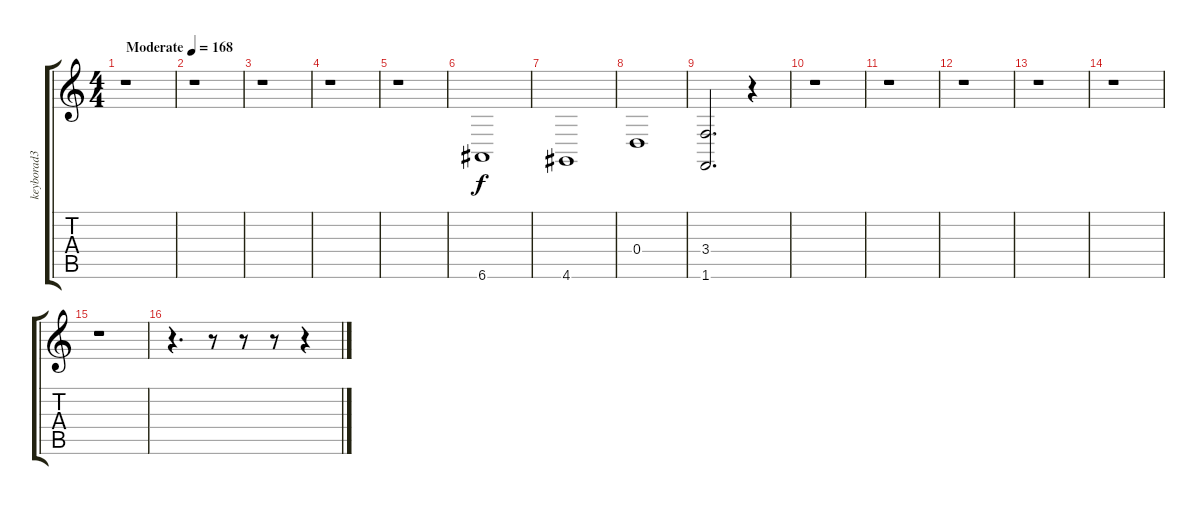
\track ("keyborad3" "keyborad3") {instrument stringensemble1}
\staff {score tabs}
\tuning (E4 B3 G3 D3 A2 E2) {hide}
\ts (4 4)
\tempo (168 "Moderate")
\clef g2
\ks c
r.1{dy f instrument stringensemble1} |
r.1 |
r.1 |
r.1 |
r.1 |
6.6.1 |
4.6.1 |
0.4.1 |
(3.4 1.6).2{d} r.4 |
r.1 |
r.1 |
r.1 |
r.1 |
r.1 |
r.1 |
r.4{d} r.8 r.8 r.8 r.4
